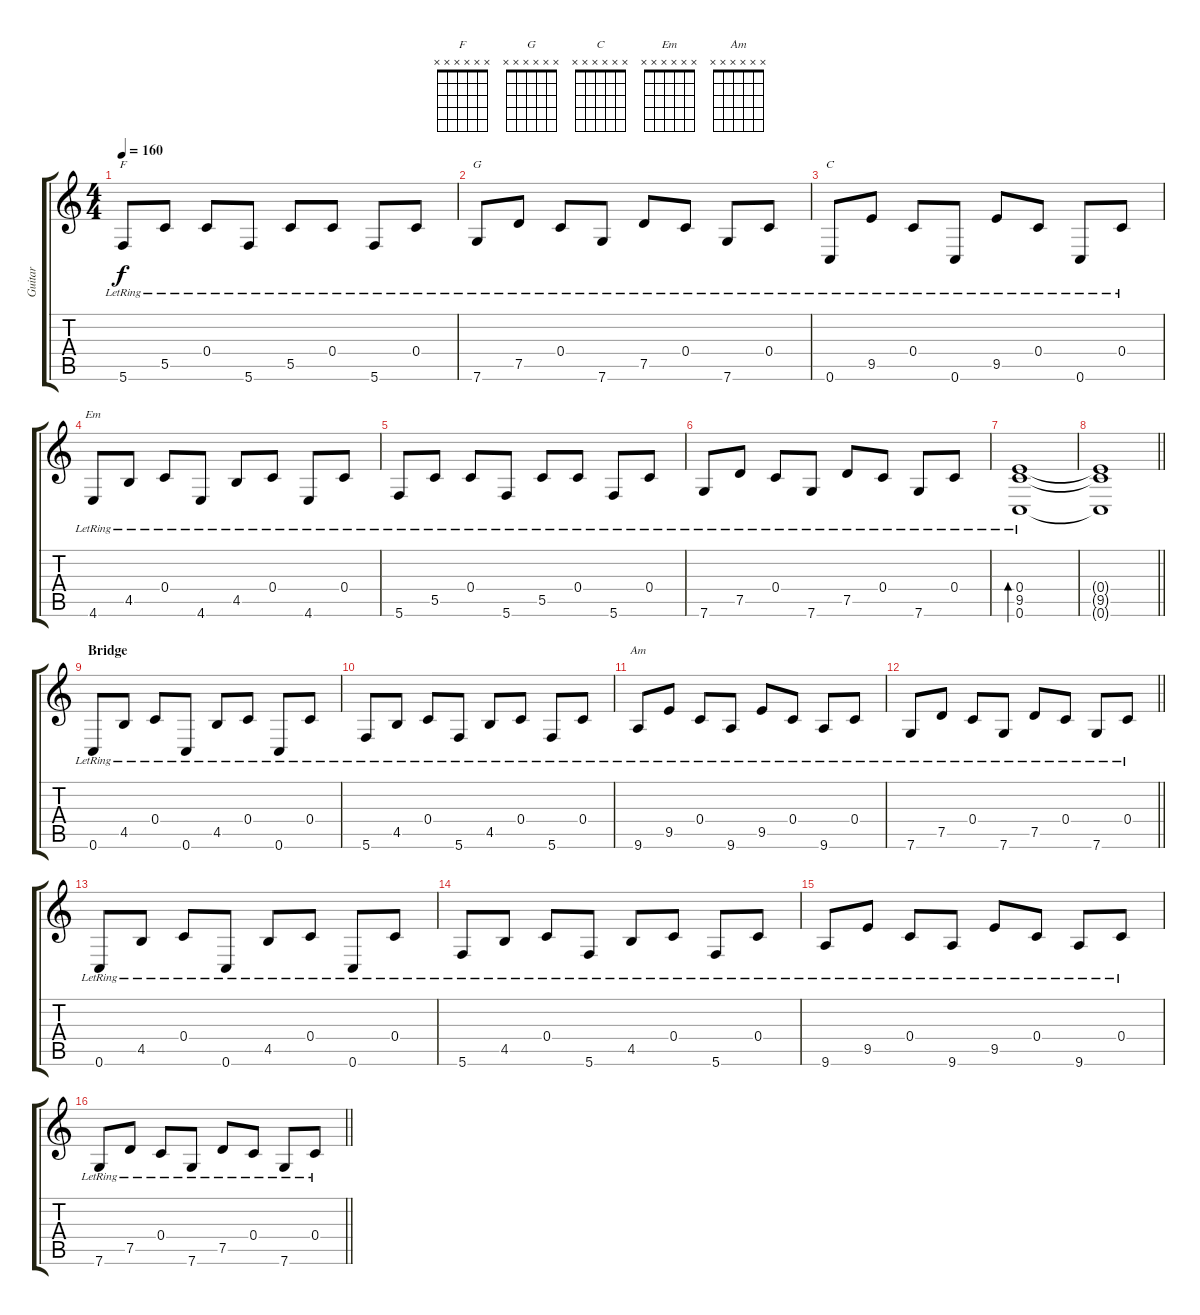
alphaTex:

\track ("Guitar" "Guitar") {instrument electricguitarclean}
\staff {score tabs}
\tuning (D4 A3 F3 C3 G2 C2) {hide}
\chord ("F" x x x x x x)
\chord ("G" x x x x x x)
\chord ("C" x x x x x x)
\chord ("Em" x x x x x x)
\chord ("Am" x x x x x x)
\ts (4 4)
\tempo 160
\clef g2
\ks c
5.6{lr}.8{ch "F" dy f} 5.5{lr}.8 0.4{lr}.8 5.6{lr}.8 5.5{lr}.8 0.4{lr}.8 5.6{lr}.8 0.4{lr}.8 |
7.6{lr}.8{ch "G"} 7.5{lr}.8 0.4{lr}.8 7.6{lr}.8 7.5{lr}.8 0.4{lr}.8 7.6{lr}.8 0.4{lr}.8 |
0.6{lr}.8{ch "C"} 9.5{lr}.8 0.4{lr}.8 0.6{lr}.8 9.5{lr}.8 0.4{lr}.8 0.6{lr}.8 0.4{lr}.8 |
4.6{lr}.8{ch "Em"} 4.5{lr}.8 0.4{lr}.8 4.6{lr}.8 4.5{lr}.8 0.4{lr}.8 4.6{lr}.8 0.4{lr}.8 |
5.6{lr}.8 5.5{lr}.8 0.4{lr}.8 5.6{lr}.8 5.5{lr}.8 0.4{lr}.8 5.6{lr}.8 0.4{lr}.8 |
7.6{lr}.8 7.5{lr}.8 0.4{lr}.8 7.6{lr}.8 7.5{lr}.8 0.4{lr}.8 7.6{lr}.8 0.4{lr}.8 |
(0.4 9.5 0.6{lr}).1{bd 120} |
\barLineRight lightlight
(0.4{t} 9.5{t} 0.6{t}).1 |
\section ("" "Bridge")
0.6{lr}.8 4.5{lr}.8 0.4{lr}.8 0.6{lr}.8 4.5{lr}.8 0.4{lr}.8 0.6{lr}.8 0.4{lr}.8 |
5.6{lr}.8 4.5{lr}.8 0.4{lr}.8 5.6{lr}.8 4.5{lr}.8 0.4{lr}.8 5.6{lr}.8 0.4{lr}.8 |
9.6{lr}.8{ch "Am"} 9.5{lr}.8 0.4{lr}.8 9.6{lr}.8 9.5{lr}.8 0.4{lr}.8 9.6{lr}.8 0.4{lr}.8 |
\barLineRight lightlight
7.6{lr}.8 7.5{lr}.8 0.4{lr}.8 7.6{lr}.8 7.5{lr}.8 0.4{lr}.8 7.6{lr}.8 0.4{lr}.8 |
0.6{lr}.8 4.5{lr}.8 0.4{lr}.8 0.6{lr}.8 4.5{lr}.8 0.4{lr}.8 0.6{lr}.8 0.4{lr}.8 |
5.6{lr}.8 4.5{lr}.8 0.4{lr}.8 5.6{lr}.8 4.5{lr}.8 0.4{lr}.8 5.6{lr}.8 0.4{lr}.8 |
9.6{lr}.8 9.5{lr}.8 0.4{lr}.8 9.6{lr}.8 9.5{lr}.8 0.4{lr}.8 9.6{lr}.8 0.4{lr}.8 |
\barLineRight lightlight
7.6{lr}.8 7.5{lr}.8 0.4{lr}.8 7.6{lr}.8 7.5{lr}.8 0.4{lr}.8 7.6{lr}.8 0.4{lr}.8
